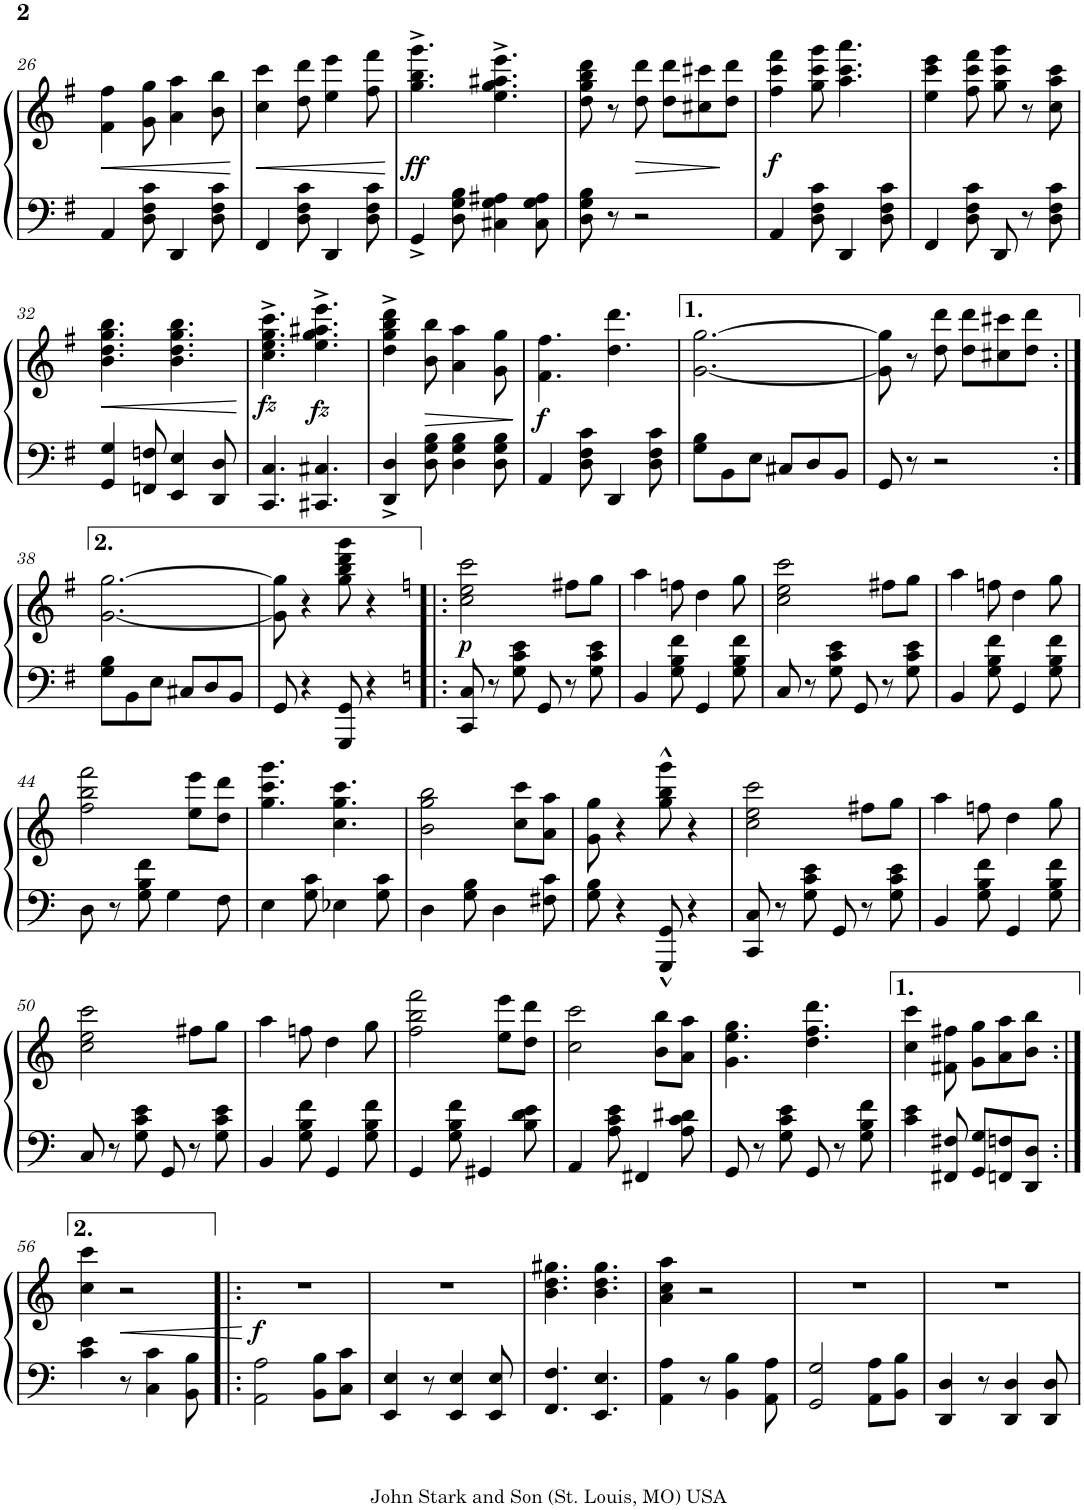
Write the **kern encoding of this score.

**kern	**kern	**dynam
*part1	*part1	*part1
*staff2	*staff1	*staff1/2
*I"Piano	*	*
*I'Pno.	*	*
!!LO:PB:g=z
*clefF4	*clefG2	*
*k[f#]	*k[f#]	*
*M6/8	*M6/8	*
=26	=26	=26
!	!	!LO:HP:b
4AA/	4f#\ 4ff#\	<
8D\ 8F#\ 8c\	8g\ 8gg\	.
4DD/	4a\ 4aa\	.
8D\ 8F#\ 8c\	8b\ 8bb\	.
.	.	[
=27	=27	=27
!	!	!LO:HP:b
4FF#/	4cc\ 4ccc\	<
8D\ 8F#\ 8c\	8dd\ 8ddd\	.
4DD/	4ee\ 4eee\	.
8D\ 8F#\ 8c\	8ff#\ 8fff#\	.
.	.	[
=28	=28	=28
!	!	!LO:DY:b
4GG^/	4.gg\^ 4.bb\^ 4.ggg\^	ff
8D\ 8G\ 8B\	.	.
4C#X\ 4G\ 4A#X\	4.ee\^ 4.gg\^ 4.aa#X\^ 4.eee\^	.
8C#\ 8G\ 8A#\	.	.
=29	=29	=29
8D\ 8G\ 8B\	8dd\ 8gg\ 8bb\ 8ddd\	.
8r	8r	.
!	!	!LO:HP:b
2r	8dd\ 8ddd\	>
.	8dd\ 8ddd\L	.
.	8cc#X\ 8ccc#X\	.
.	8dd\ 8ddd\J	]
=30	=30	=30
!	!	!LO:DY:b
4AA/	4ff#\ 4ccc\ 4fff#\	f
8D\ 8F#\ 8c\	8gg\ 8ccc\ 8ggg\	.
4DD/	4.aa\ 4.ccc\ 4.aaa\	.
8D\ 8F#\ 8c\	.	.
=31	=31	=31
4FF#/	4ee\ 4ccc\ 4eee\	.
8D\ 8F#\ 8c\	8ff#\ 8ccc\ 8fff#\	.
8DD/	8gg\ 8ccc\ 8ggg\	.
8r	8r	.
8D\ 8F#\ 8c\	8cc\ 8aa\ 8ccc\	.
!!LO:LB:g=z
=32	=32	=32
!	!	!LO:HP:b
4GG/ 4G/	4.b\ 4.dd\ 4.gg\ 4.bb\	<
8FFn/ 8Fn/	.	.
4EE/ 4E/	4.b\ 4.dd\ 4.gg\ 4.bb\	.
8DD/ 8D/	.	.
.	.	[
=33	=33	=33
!	!	!LO:DY:b
4.CC/ 4.C/	4.cc\^ 4.ee\^ 4.gg\^ 4.ccc\^	fz
!	!	!LO:DY:b
4.CC#X/ 4.C#X/	4.ee\^ 4.gg\^ 4.aa#X\^ 4.eee\^	fz
=34	=34	=34
4DD/^ 4D/^	4dd\^ 4gg\^ 4bb\^ 4ddd\^	.
!	!	!LO:HP:b
8D\ 8G\ 8B\	8b\ 8bb\	>
4D\ 4G\ 4B\	4a\ 4aa\	.
8D\ 8G\ 8B\	8g\ 8gg\	.
.	.	]
=35	=35	=35
!	!	!LO:DY:b
4AA/	4.f#\ 4.ff#\	f
8D\ 8F#\ 8c\	.	.
4DD/	4.dd\ 4.ddd\	.
8D\ 8F#\ 8c\	.	.
=36	=36	=36
8G\ 8B\L	[2.g\ [2.gg\	.
8BB\	.	.
8E\J	.	.
8C#X/L	.	.
8D/	.	.
8BB/J	.	.
=37	=37	=37
8GG/	8g\] 8gg\]	.
8r	8r	.
2r	8dd\ 8ddd\	.
.	8dd\ 8ddd\L	.
.	8cc#X\ 8ccc#X\	.
.	8dd\ 8ddd\J	.
!!LO:LB:g=z
=38:|!	=38:|!	=38:|!
8G\ 8B\L	[2.g\ [2.gg\	.
8BB\	.	.
8E\J	.	.
8C#X/L	.	.
8D/	.	.
8BB/J	.	.
=39	=39	=39
8GG/	8g\] 8gg\]	.
4r	4r	.
8GGG/ 8GG/	8gg\ 8bb\ 8ddd\ 8ggg\	.
4r	4r	.
=40!|:	=40!|:	=40!|:
*k[]	*k[]	*
!	!	!LO:DY:b
8CC/ 8C/	2cc\ 2ee\ 2ccc\	p
8r	.	.
8G\ 8c\ 8e\	.	.
8GG/	.	.
8r	8ff#X\L	.
8G\ 8c\ 8e\	8gg\J	.
=41	=41	=41
4BB/	4aa\	.
8G\ 8B\ 8f\	8ffn\	.
4GG/	4dd\	.
8G\ 8B\ 8f\	8gg\	.
=42	=42	=42
8C/	2cc\ 2ee\ 2ccc\	.
8r	.	.
8G\ 8c\ 8e\	.	.
8GG/	.	.
8r	8ff#X\L	.
8G\ 8c\ 8e\	8gg\J	.
=43	=43	=43
4BB/	4aa\	.
8G\ 8B\ 8f\	8ffn\	.
4GG/	4dd\	.
8G\ 8B\ 8f\	8gg\	.
!!LO:LB:g=z
=44	=44	=44
8D\	2ff\ 2bb\ 2fff\	.
8r	.	.
8G\ 8B\ 8f\	.	.
4G\	.	.
.	8ee\ 8eee\L	.
8F\	8dd\ 8ddd\J	.
=45	=45	=45
4E\	4.gg\ 4.ccc\ 4.ggg\	.
8G\ 8c\	.	.
4E-X\	4.cc\ 4.gg\ 4.ccc\	.
8G\ 8c\	.	.
=46	=46	=46
4D\	2b\ 2gg\ 2bb\	.
8G\ 8B\	.	.
4D\	.	.
.	8cc\ 8ccc\L	.
8F#X\ 8c\	8a\ 8aa\J	.
=47	=47	=47
8G\ 8B\	8g\ 8gg\	.
4r	4r	.
8GGG/^^ 8GG/^^	8gg\^^ 8bb\^^ 8ggg\^^	.
4r	4r	.
=48	=48	=48
8CC/ 8C/	2cc\ 2ee\ 2ccc\	.
8r	.	.
8G\ 8c\ 8e\	.	.
8GG/	.	.
8r	8ff#X\L	.
8G\ 8c\ 8e\	8gg\J	.
=49	=49	=49
4BB/	4aa\	.
8G\ 8B\ 8f\	8ffn\	.
4GG/	4dd\	.
8G\ 8B\ 8f\	8gg\	.
!!LO:LB:g=z
=50	=50	=50
8C/	2cc\ 2ee\ 2ccc\	.
8r	.	.
8G\ 8c\ 8e\	.	.
8GG/	.	.
8r	8ff#X\L	.
8G\ 8c\ 8e\	8gg\J	.
=51	=51	=51
4BB/	4aa\	.
8G\ 8B\ 8f\	8ffn\	.
4GG/	4dd\	.
8G\ 8B\ 8f\	8gg\	.
=52	=52	=52
4GG/	2ff\ 2bb\ 2fff\	.
8G\ 8B\ 8f\	.	.
4GG#X/	.	.
.	8ee\ 8eee\L	.
8B\ 8d\ 8e\	8dd\ 8ddd\J	.
=53	=53	=53
4AA/	2cc\ 2ccc\	.
8A\ 8c\ 8e\	.	.
4FF#X/	.	.
.	8b\ 8bb\L	.
8A\ 8c\ 8d#X\	8a\ 8aa\J	.
=54	=54	=54
8GG/	4.g\ 4.ee\ 4.gg\	.
8r	.	.
8G\ 8c\ 8e\	.	.
8GG/	4.dd\ 4.ff\ 4.ddd\	.
8r	.	.
8G\ 8B\ 8f\	.	.
=55	=55	=55
4c\ 4e\	4cc\ 4ccc\	.
8FF#X/ 8F#X/	8f#X\ 8ff#X\	.
8GG/ 8G/L	8g\ 8gg\L	.
8FFn/ 8Fn/	8a\ 8aa\	.
8DD/ 8D/J	8b\ 8bb\J	.
!!LO:LB:g=z
=56:|!	=56:|!	=56:|!
4c\ 4e\	4cc\ 4ccc\	.
!	!	!LO:HP:b
8r	2r	<
4C\ 4c\	.	.
8BB\ 8B\	.	.
.	.	[
=57!|:	=57!|:	=57!|:
!	!	!LO:DY:b
2AA\ 2A\	2.r	f
8BB\ 8B\L	.	.
8C\ 8c\J	.	.
=58	=58	=58
4EE/ 4E/	2.r	.
8r	.	.
4EE/ 4E/	.	.
8EE/ 8E/	.	.
=59	=59	=59
4.FF/ 4.F/	4.b\ 4.dd\ 4.gg#X\	.
4.EE/ 4.E/	4.b\ 4.dd\ 4.gg#\	.
=60	=60	=60
4AA\ 4A\	4a\ 4cc\ 4aa\	.
8r	2r	.
4BB\ 4B\	.	.
8AA\ 8A\	.	.
=61	=61	=61
2GG/ 2G/	2.r	.
8AA\ 8A\L	.	.
8BB\ 8B\J	.	.
=62	=62	=62
4DD/ 4D/	2.r	.
8r	.	.
4DD/ 4D/	.	.
8DD/ 8D/	.	.
=	=	=
*-	*-	*-
